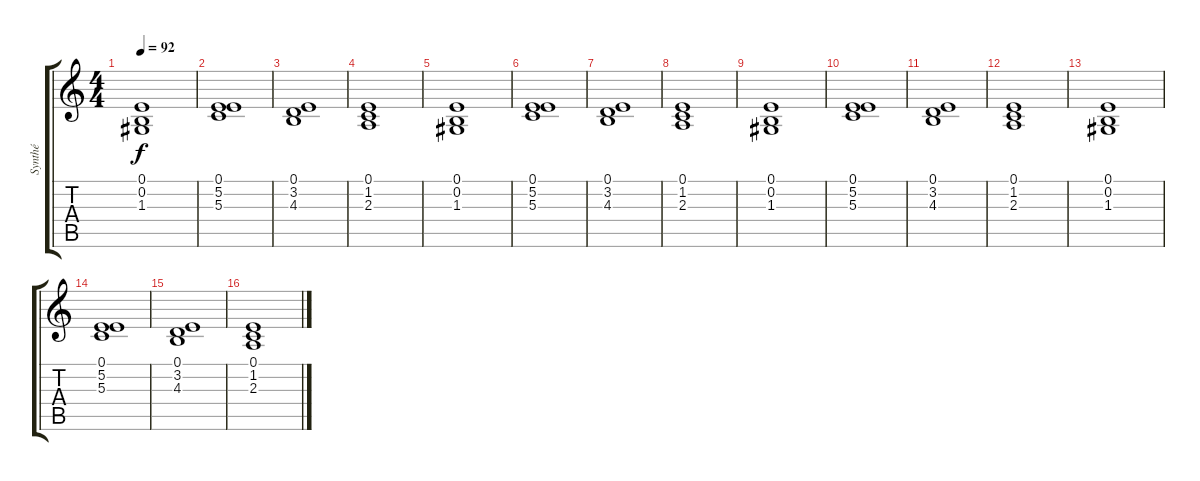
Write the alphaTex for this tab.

\track ("Synthé" "Synthé") {instrument choiraahs}
\staff {score tabs}
\tuning (E4 B3 G3 D3 A2 E2) {hide}
\ts (4 4)
\tempo 92
\clef g2
\ks c
(0.1 0.2 1.3).1{dy f} |
(0.1 5.2 5.3).1 |
(0.1 3.2 4.3).1 |
(0.1 1.2 2.3).1 |
(0.1 0.2 1.3).1 |
(0.1 5.2 5.3).1 |
(0.1 3.2 4.3).1 |
(0.1 1.2 2.3).1 |
(0.1 0.2 1.3).1 |
(0.1 5.2 5.3).1 |
(0.1 3.2 4.3).1 |
(0.1 1.2 2.3).1 |
(0.1 0.2 1.3).1 |
(0.1 5.2 5.3).1 |
(0.1 3.2 4.3).1 |
(0.1 1.2 2.3).1
